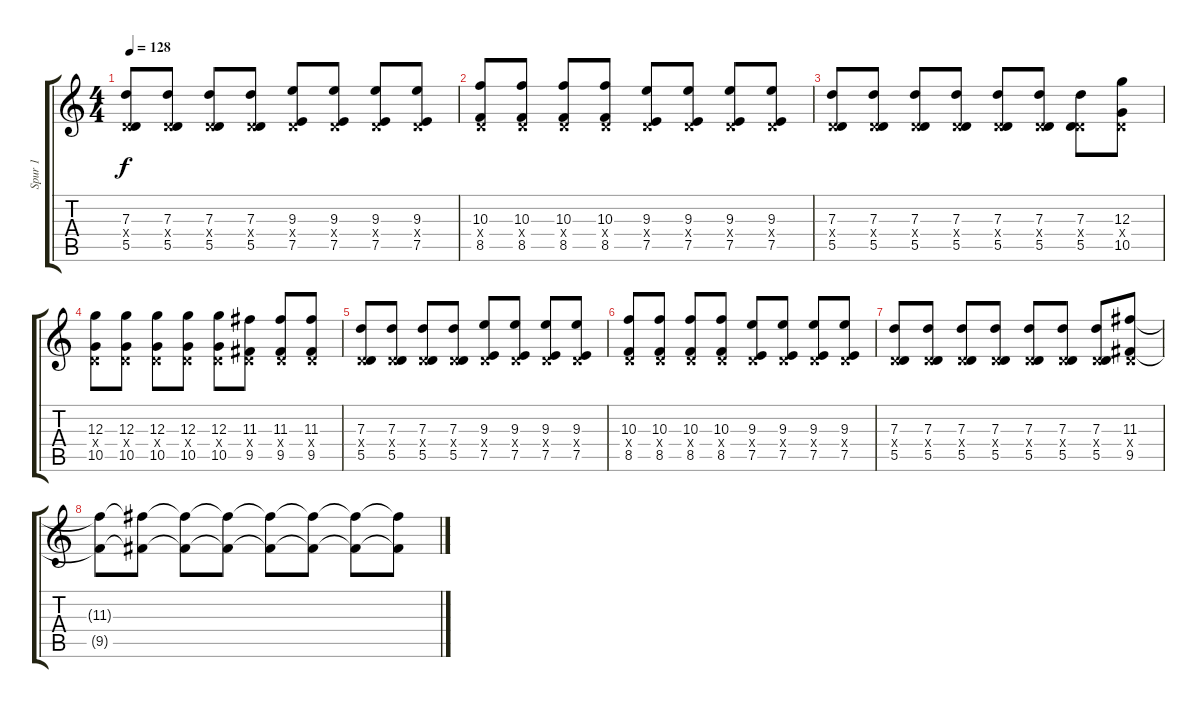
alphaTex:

\track ("Spur 1" "Spur 1") {instrument distortionguitar}
\staff {score tabs}
\tuning (E4 B3 G3 D3 A2 D2) {hide}
\ts (4 4)
\tempo 128
\clef g2
\ks c
(7.3 0.4{x} 5.5).8{dy f} (7.3 0.4{x} 5.5).8 (7.3 0.4{x} 5.5).8 (7.3 0.4{x} 5.5).8 (9.3 0.4{x} 7.5).8 (9.3 0.4{x} 7.5).8 (9.3 0.4{x} 7.5).8 (9.3 0.4{x} 7.5).8 |
(10.3 0.4{x} 8.5).8 (10.3 0.4{x} 8.5).8 (10.3 0.4{x} 8.5).8 (10.3 0.4{x} 8.5).8 (9.3 0.4{x} 7.5).8 (9.3 0.4{x} 7.5).8 (9.3 0.4{x} 7.5).8 (9.3 0.4{x} 7.5).8 |
(7.3 0.4{x} 5.5).8 (7.3 0.4{x} 5.5).8 (7.3 0.4{x} 5.5).8 (7.3 0.4{x} 5.5).8 (7.3 0.4{x} 5.5).8 (7.3 0.4{x} 5.5).8 (7.3 0.4{x} 5.5).8 (12.3 0.4{x} 10.5).8 |
(12.3 0.4{x} 10.5).8 (12.3 0.4{x} 10.5).8 (12.3 0.4{x} 10.5).8 (12.3 0.4{x} 10.5).8 (12.3 0.4{x} 10.5).8 (11.3 0.4{x} 9.5).8 (11.3 0.4{x} 9.5).8 (11.3 0.4{x} 9.5).8 |
(7.3 0.4{x} 5.5).8 (7.3 0.4{x} 5.5).8 (7.3 0.4{x} 5.5).8 (7.3 0.4{x} 5.5).8 (9.3 0.4{x} 7.5).8 (9.3 0.4{x} 7.5).8 (9.3 0.4{x} 7.5).8 (9.3 0.4{x} 7.5).8 |
(10.3 0.4{x} 8.5).8 (10.3 0.4{x} 8.5).8 (10.3 0.4{x} 8.5).8 (10.3 0.4{x} 8.5).8 (9.3 0.4{x} 7.5).8 (9.3 0.4{x} 7.5).8 (9.3 0.4{x} 7.5).8 (9.3 0.4{x} 7.5).8 |
(7.3 0.4{x} 5.5).8 (7.3 0.4{x} 5.5).8 (7.3 0.4{x} 5.5).8 (7.3 0.4{x} 5.5).8 (7.3 0.4{x} 5.5).8 (7.3 0.4{x} 5.5).8 (7.3 0.4{x} 5.5).8 (11.3 0.4{x} 9.5).8 |
(11.3{t} 9.5{t}).8 (11.3{t} 9.5{t}).8 (11.3{t} 9.5{t}).8 (11.3{t} 9.5{t}).8 (11.3{t} 9.5{t}).8 (11.3{t} 9.5{t}).8 (11.3{t} 9.5{t}).8 (11.3{t} 9.5{t}).8
